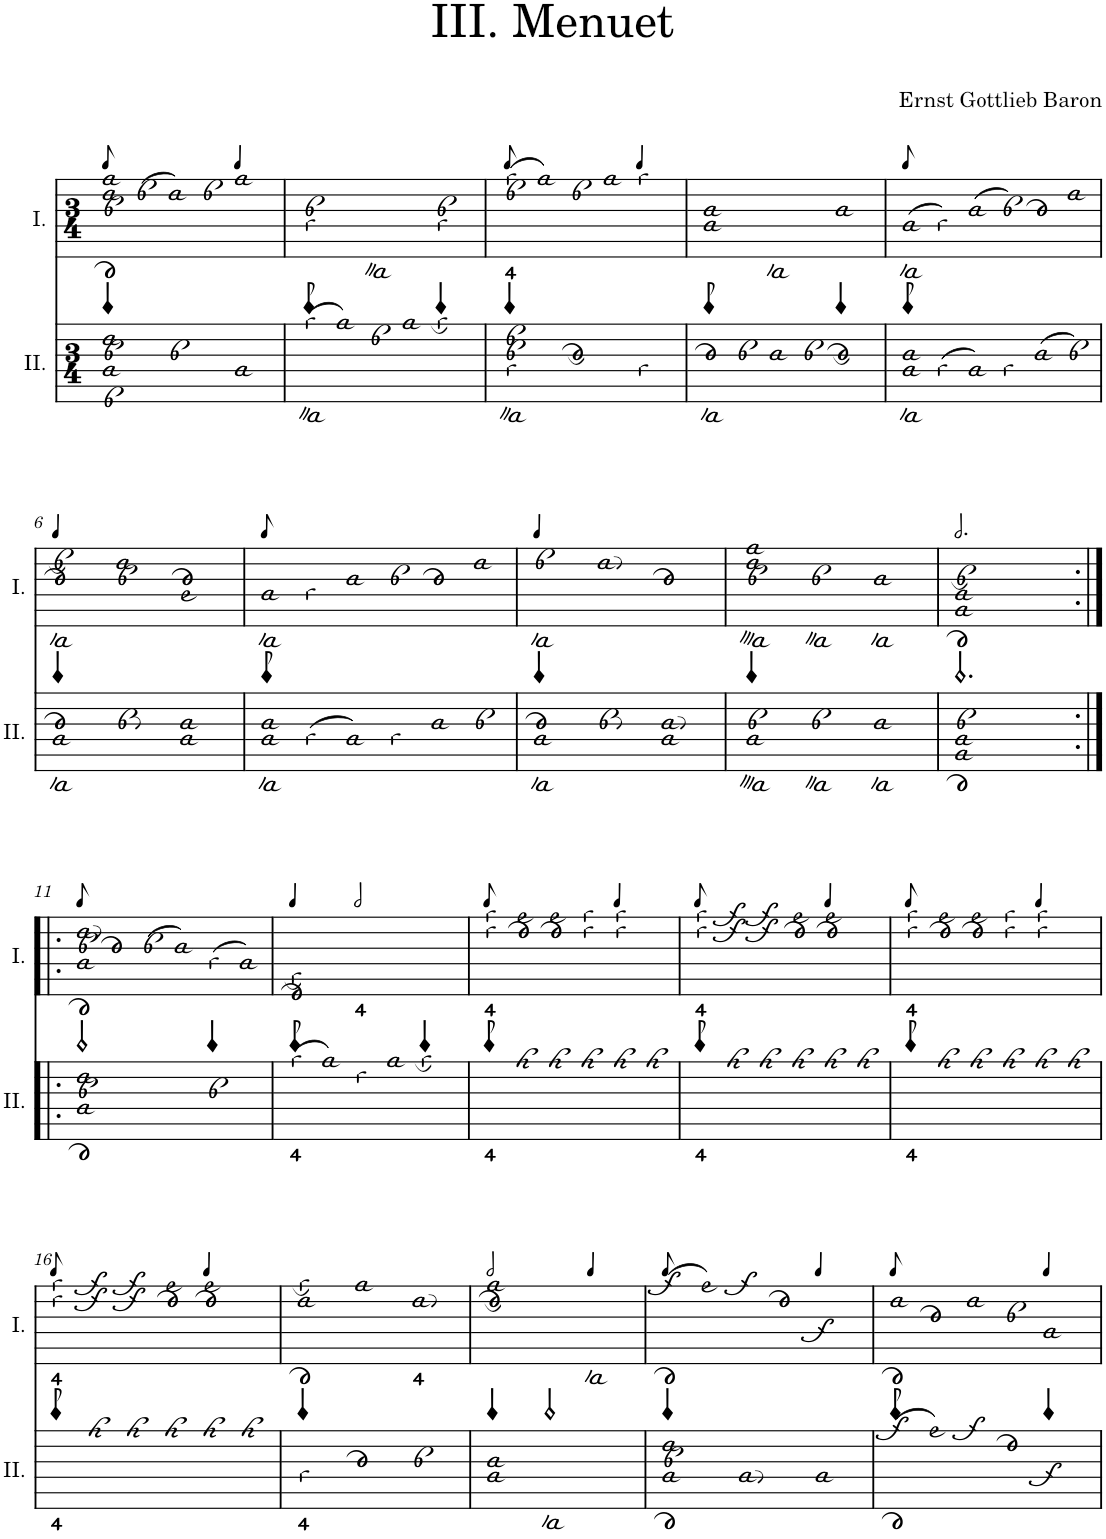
**kern	**kern
*part2	*part1
*staff2	*staff1
*I"II.	*I"I.
*I'II.	*I'I.
*stria6	*stria6
*k[]	*k[]
*M3/4	*M3/4
=1	=1
4BB- 4F 4B- 4d	8BB-X 8B-X 8d 8fL
.	(8d#XJ
4B-	8dnL)
.	8d#XJ
4F	4f
=2	=2
(8DD# 8gL	4G 4B-X
8fJ)	.
8d#L	4DD#X
8fJ	.
4g	4G 4B-
=3	=3
4DD# 4G 4B- 4d#	(8CC 8d#X 8gL
.	8fJ)
4c	8d#L
.	8fJ
4G	4g
=4	=4
8FF 8cL	4F 4A
8B-J	.
8AL	4FF
8B-J	.
4c	4A
=5	=5
8FF 8F 8AL	(8FF 8FL
(8GJ	8GJ)
8FL)	(8AL
8GJ	8B-XJ)
(8AL	8cL
8B-J)	8dJ
!!LO:LB:g=z
=6	=6
4FF 4F 4c	4FF 4c 4d#X
4B-	4B-X 4dn
4F 4A	4A 4c
=7	=7
8FF 8F 8AL	8FF 8FL
(8GJ	8GJ
8FL)	8AL
8GJ	8B-XJ
8AL	8cL
8B-J	8dJ
=8	=8
4FF 4F 4c	4FF 4d#X
4B-	4dn
4F 4A	4c
=9	=9
4DD 4F 4B-	4DD 4B-X 4d 4f
4DD# 4B-	4DD#X 4B-
4FF 4A	4FF 4A
=10	=10
2.BB- 2.D 2.F 2.B-	2.BB-X 2.D 2.F 2.B-X
!!LO:LB:g=z
=11:|!|:	=11:|!|:
2BB- 2F 2B- 2d	8BB-X 8F 8B-X 8dL
.	8cJ
.	(8B-L
.	8AJ)
4B-	(8GL
.	8FJ)
=12	=12
(8CC 8gL	4C 4E
8fJ)	.
8eL	2CC
8fJ	.
4g	.
=13	=13
8CCL	8CC 8e 8gL
8ccJ	8f 8aJ
8ccL	8f 8aL
8ccJ	8e 8gJ
8ccL	4e 4g
8ccJ	.
=14	=14
8CCL	8CC 8e 8gL
8ccJ	8g 8b-XJ
8ccL	8g 8b-L
8ccJ	8f 8aJ
8ccL	4f 4a
8ccJ	.
=15	=15
8CCL	8CC 8e 8gL
8ccJ	8f 8aJ
8ccL	8f 8aL
8ccJ	8e 8gJ
8ccL	4e 4g
8ccJ	.
!!LO:LB:g=z
=16	=16
8CCL	8CC 8e 8gL
8ccJ	8g 8b-XJ
8ccL	8g 8b-L
8ccJ	8f 8aJ
8ccL	4f 4a
8ccJ	.
=17	=17
4CC 4G	4BB-X 4d 4g
4c	4f
4B-	4CC 4d
=18	=18
4F 4A	2f 2f
2FF	.
.	4FF
=19	=19
4BB- 4F 4B- 4d	(8BB-X 8b-XL
.	8aJ)
4F	8b-L
.	8fJ
4F	4B-X
=20	=20
(8BB- 8b-L	8BB-X 8dL
8aJ)	8cJ
8b-L	8dL
8fJ	8B-XJ
4B-	4F
=	=
*-	*-
